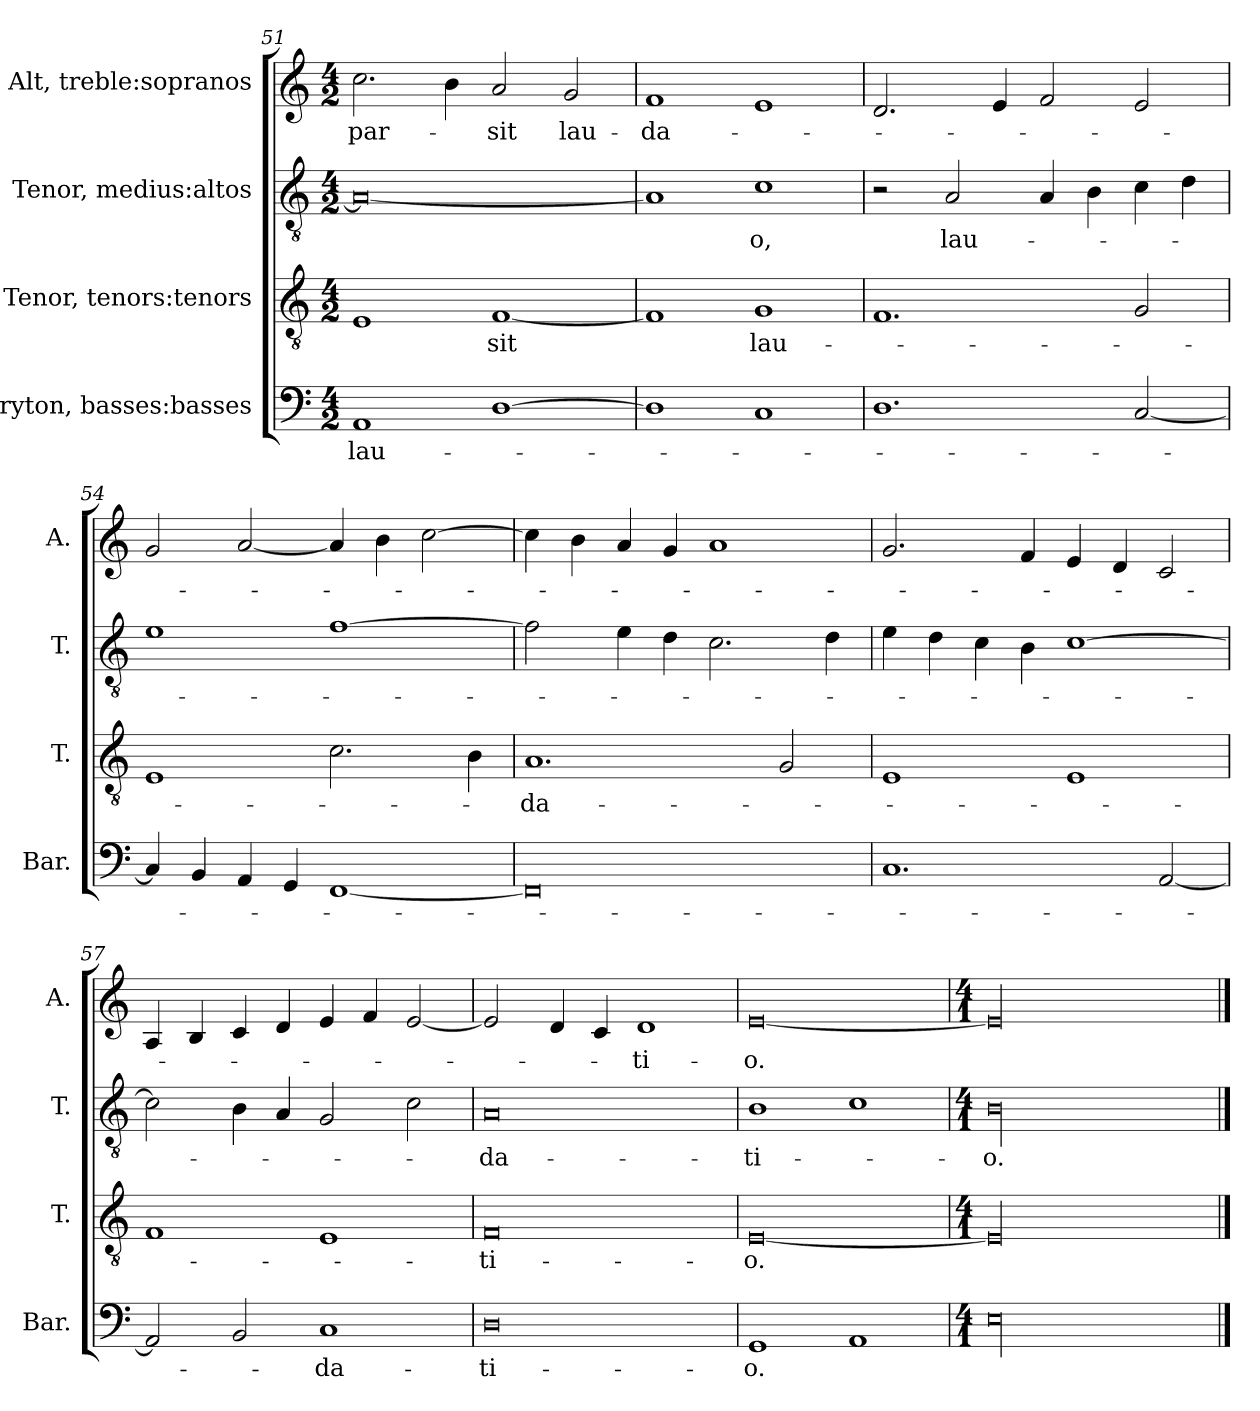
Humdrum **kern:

**kern	**text	**kern	**text	**kern	**text	**kern	**text
*part4	*part4	*part3	*part3	*part2	*part2	*part1	*part1
*staff4	*staff4	*staff3	*staff3	*staff2	*staff2	*staff1	*staff1
*I"Baryton, basses:basses	*	*I"Tenor, tenors:tenors	*	*I"Tenor, medius:altos	*	*I"Alt, treble:sopranos	*
*I'Bar.	*	*I'T.	*	*I'T.	*	*I'A.	*
*clefF4	*	*clefGv2	*	*clefGv2	*	*clefG2	*
*k[]	*	*k[]	*	*k[]	*	*k[]	*
*M4/2	*	*M4/2	*	*M4/2	*	*M4/2	*
=51	=51	=51	=51	=51	=51	=51	=51
!	!LO:LY:b	!	!	!	!	!	!LO:LY:b
1AA	lau-	1E	.	0A_	.	2.cc\	-par-
.	.	.	.	.	.	4b\	.
!	!	!	!LO:LY:b	!	!	!	!LO:LY:b
[1D	.	[1F	-sit	.	.	2a/	-sit
!	!	!	!	!	!	!	!LO:LY:b
.	.	.	.	.	.	2g/	lau-
=52	=52	=52	=52	=52	=52	=52	=52
!	!	!	!	!	!	!	!LO:LY:b
1D]	.	1F]	.	1A]	.	1f	-da-
!	!	!	!LO:LY:b	!	!LO:LY:b	!	!
1C	.	1G	lau-	1c	-o,	1e	.
=53	=53	=53	=53	=53	=53	=53	=53
1.D	.	1.F	.	2r	.	2.d/	.
!	!	!	!	!	!LO:LY:b	!	!
.	.	.	.	2A/	lau-	.	.
.	.	.	.	.	.	4e/	.
.	.	.	.	4A/	.	2f/	.
.	.	.	.	4B\	.	.	.
[2C/	.	2G/	.	4c\	.	2e/	.
.	.	.	.	4d\	.	.	.
!!LO:PB:g=z
=54	=54	=54	=54	=54	=54	=54	=54
4C/]	.	1E	.	1e	.	2g/	.
4BB/	.	.	.	.	.	.	.
4AA/	.	.	.	.	.	[2a/	.
4GG/	.	.	.	.	.	.	.
[1FF	.	2.c\	.	[1f	.	4a/]	.
.	.	.	.	.	.	4b\	.
.	.	.	.	.	.	[2cc\	.
.	.	4B\	.	.	.	.	.
=55	=55	=55	=55	=55	=55	=55	=55
!	!	!	!LO:LY:b	!	!	!	!
0FF]	.	1.A	-da-	2f\]	.	4cc\]	.
.	.	.	.	.	.	4b\	.
.	.	.	.	4e\	.	4a/	.
.	.	.	.	4d\	.	4g/	.
.	.	.	.	2.c\	.	1a	.
.	.	2G/	.	.	.	.	.
.	.	.	.	4d\	.	.	.
=56	=56	=56	=56	=56	=56	=56	=56
1.C	.	1E	.	4e\	.	2.g/	.
.	.	.	.	4d\	.	.	.
.	.	.	.	4c\	.	.	.
.	.	.	.	4B\	.	4f/	.
.	.	1E	.	[1c	.	4e/	.
.	.	.	.	.	.	4d/	.
[2AA/	.	.	.	.	.	2c/	.
=57	=57	=57	=57	=57	=57	=57	=57
2AA/]	.	1F	.	2c\]	.	4A/	.
.	.	.	.	.	.	4B/	.
2BB/	.	.	.	4B\	.	4c/	.
.	.	.	.	4A/	.	4d/	.
!	!LO:LY:b	!	!	!	!	!	!
1C	-da-	1E	.	2G/	.	4e/	.
.	.	.	.	.	.	4f/	.
.	.	.	.	2c\	.	[2e/	.
=58	=58	=58	=58	=58	=58	=58	=58
!	!LO:LY:b	!	!LO:LY:b	!	!LO:LY:b	!	!
0D	-ti-	0F	-ti-	0A	-da-	2e/]	.
.	.	.	.	.	.	4d/	.
.	.	.	.	.	.	4c/	.
!	!	!	!	!	!	!	!LO:LY:b
.	.	.	.	.	.	1d	-ti-
!!LO:LB:g=z
=59	=59	=59	=59	=59	=59	=59	=59
!	!LO:LY:b	!	!LO:LY:b	!	!LO:LY:b	!	!LO:LY:b
1GG	-o.	[0E	-o.	1B	-ti-	[0e	-o.
1AA	.	.	.	1c	.	.	.
=60	=60	=60	=60	=60	=60	=60	=60
*M4/1	*	*M4/1	*	*M4/1	*	*M4/1	*
!	!	!	!	!	!LO:LY:b	!	!
00E\	.	00E/]	.	00B\	-o.	00e/]	.
==	==	==	==	==	==	==	==
*-	*-	*-	*-	*-	*-	*-	*-
